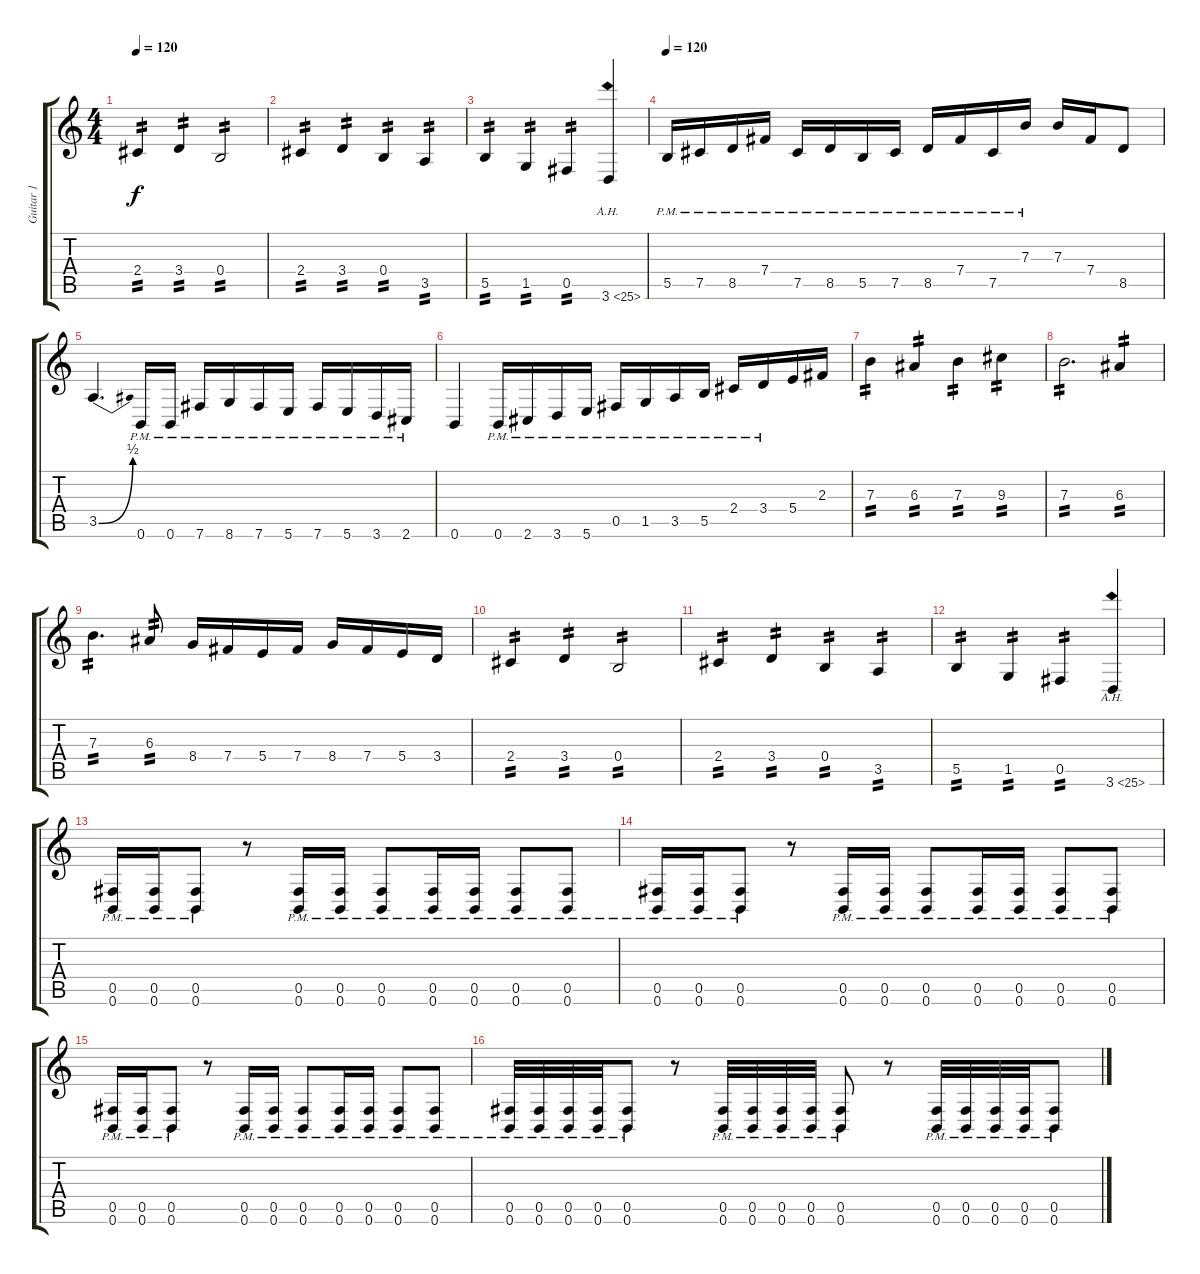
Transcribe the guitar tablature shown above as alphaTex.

\track ("Guitar 1" "Guitar 1") {instrument distortionguitar}
\staff {score tabs}
\tuning (Db4 Ab3 E3 B2 Gb2 B1) {hide}
\ts (4 4)
\tempo 120
\clef g2
\ks c
2.4.4{tp 2 dy f} 3.4.4{tp 2} 0.4.2{tp 2} |
2.4.4{tp 2} 3.4.4{tp 2} 0.4.4{tp 2} 3.5.4{tp 2} |
5.5.4{tp 2} 1.5.4{tp 2} 0.5.4{tp 2} 3.6{ah 22}.4 |
\tempo 120
5.5{pm}.16 7.5{pm}.16 8.5{pm}.16 7.4{pm}.16 7.5{pm}.16 8.5{pm}.16 5.5{pm}.16 7.5{pm}.16 8.5{pm}.16 7.4{pm}.16 7.5{pm}.16 7.3{pm}.16 7.3.16 7.4.16 8.5.8 |
3.5{be (bend 0 0 60 2)}.4{d} 0.6{pm}.16 0.6{pm}.16 7.6{pm}.16 8.6{pm}.16 7.6{pm}.16 5.6{pm}.16 7.6{pm}.16 5.6{pm}.16 3.6{pm}.16 2.6{pm}.16 |
0.6.4 0.6{pm}.16 2.6{pm}.16 3.6{pm}.16 5.6{pm}.16 0.5{pm}.16 1.5{pm}.16 3.5{pm}.16 5.5{pm}.16 2.4{pm}.16 3.4{pm}.16 5.4.16 2.3.16 |
7.3.4{tp 2} 6.3.4{tp 2} 7.3.4{tp 2} 9.3.4{tp 2} |
7.3.2{d tp 2} 6.3.4{tp 2} |
7.3.4{d tp 2} 6.3.8{tp 2} 8.4.16 7.4.16 5.4.16 7.4.16 8.4.16 7.4.16 5.4.16 3.4.16 |
2.4.4{tp 2} 3.4.4{tp 2} 0.4.2{tp 2} |
2.4.4{tp 2} 3.4.4{tp 2} 0.4.4{tp 2} 3.5.4{tp 2} |
5.5.4{tp 2} 1.5.4{tp 2} 0.5.4{tp 2} 3.6{ah 22}.4 |
(0.5{pm} 0.6{pm}).16 (0.5{pm} 0.6{pm}).16 (0.5{pm} 0.6{pm}).8 r.8 (0.5{pm} 0.6{pm}).16 (0.5{pm} 0.6{pm}).16 (0.5{pm} 0.6{pm}).8 (0.5{pm} 0.6{pm}).16 (0.5{pm} 0.6{pm}).16 (0.5{pm} 0.6{pm}).8 (0.5{pm} 0.6{pm}).8 |
(0.5{pm} 0.6{pm}).16 (0.5{pm} 0.6{pm}).16 (0.5{pm} 0.6{pm}).8 r.8 (0.5{pm} 0.6{pm}).16 (0.5{pm} 0.6{pm}).16 (0.5{pm} 0.6{pm}).8 (0.5{pm} 0.6{pm}).16 (0.5{pm} 0.6{pm}).16 (0.5{pm} 0.6{pm}).8 (0.5{pm} 0.6{pm}).8 |
(0.5{pm} 0.6{pm}).16 (0.5{pm} 0.6{pm}).16 (0.5{pm} 0.6{pm}).8 r.8 (0.5{pm} 0.6{pm}).16 (0.5{pm} 0.6{pm}).16 (0.5{pm} 0.6{pm}).8 (0.5{pm} 0.6{pm}).16 (0.5{pm} 0.6{pm}).16 (0.5{pm} 0.6{pm}).8 (0.5{pm} 0.6{pm}).8 |
(0.5{pm} 0.6{pm}).32 (0.5{pm} 0.6{pm}).32 (0.5{pm} 0.6{pm}).32 (0.5{pm} 0.6{pm}).32 (0.5{pm} 0.6{pm}).8 r.8 (0.5{pm} 0.6{pm}).32 (0.5{pm} 0.6{pm}).32 (0.5{pm} 0.6{pm}).32 (0.5{pm} 0.6{pm}).32 (0.5{pm} 0.6{pm}).8 r.8 (0.5{pm} 0.6{pm}).32 (0.5{pm} 0.6{pm}).32 (0.5{pm} 0.6{pm}).32 (0.5{pm} 0.6{pm}).32 (0.5{pm} 0.6{pm}).8
